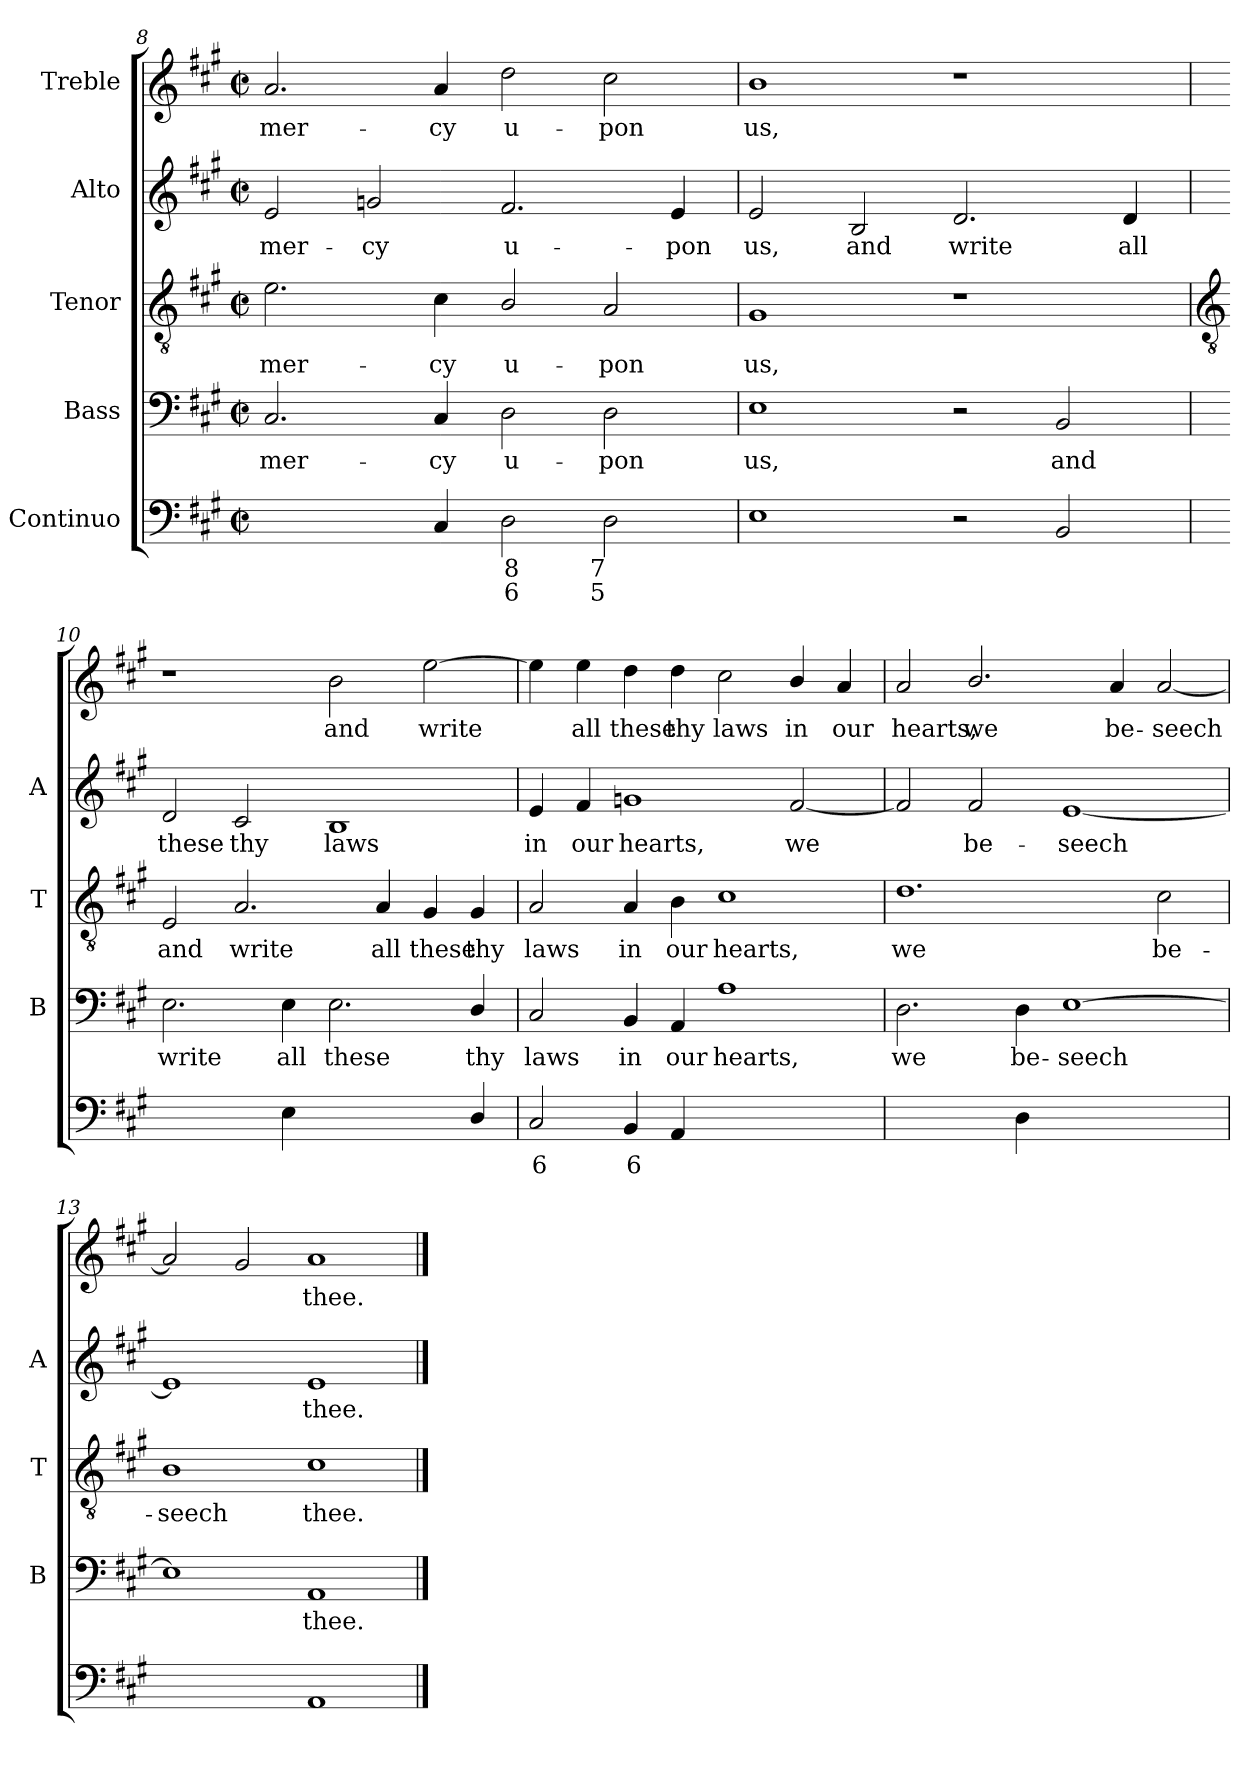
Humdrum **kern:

**kern	**text	**text	**kern	**text	**kern	**text	**kern	**text	**kern	**text
*part5	*part5	*part5	*part4	*part4	*part3	*part3	*part2	*part2	*part1	*part1
*staff5	*staff5	*staff5	*staff4	*staff4	*staff3	*staff3	*staff2	*staff2	*staff1	*staff1
*I"Continuo	*	*	*I"Bass	*	*I"Tenor	*	*I"Alto	*	*I"Treble	*
*	*	*	*I'B	*	*I'T	*	*I'A	*	*	*
*clefF4	*	*	*clefF4	*	*clefGv2	*	*clefG2	*	*clefG2	*
*k[f#c#g#]	*	*	*k[f#c#g#]	*	*k[f#c#g#]	*	*k[f#c#g#]	*	*k[f#c#g#]	*
*A:	*	*	*A:	*	*A:	*	*A:	*	*A:	*
*M4/2	*	*	*M4/2	*	*M4/2	*	*M4/2	*	*M4/2	*
*met(c|)	*	*	*met(c|)	*	*met(c|)	*	*met(c|)	*	*met(c|)	*
=8	=8	=8	=8	=8	=8	=8	=8	=8	=8	=8
!	!LO:LY:b	!	!	!LO:LY:b	!	!LO:LY:b	!	!LO:LY:b	!	!LO:LY:b
[2C#yy	6	.	2.C#	mer-	2.e	mer-	2e	mer-	2.a	mer-
!	!LO:LY:b	!LO:LY:b	!	!	!	!	!	!LO:LY:b	!	!
4C#yy]	6	5	.	.	.	.	2gn	-cy	.	.
!	!	!	!	!LO:LY:b	!	!LO:LY:b	!	!	!	!LO:LY:b
4C#	.	.	4C#	-cy	4c#	-cy	.	.	4a	-cy
!	!LO:LY:b	!LO:LY:b	!	!LO:LY:b	!	!LO:LY:b	!	!LO:LY:b	!	!LO:LY:b
2D	8	6	2D	u-	2B/	u-	2.f#	u-	2dd	u-
!	!LO:LY:b	!LO:LY:b	!	!LO:LY:b	!	!LO:LY:b	!	!	!	!LO:LY:b
2D	7	5	2D	-pon	2A	-pon	.	.	2cc#	-pon
!	!	!	!	!	!	!	!	!LO:LY:b	!	!
.	.	.	.	.	.	.	4e	-pon	.	.
=9	=9	=9	=9	=9	=9	=9	=9	=9	=9	=9
!	!	!	!	!LO:LY:b	!	!LO:LY:b	!	!LO:LY:b	!	!LO:LY:b
1E	.	.	1E	us,	1G#	us,	2e	us,	1b	us,
!	!	!	!	!	!	!	!	!LO:LY:b	!	!
.	.	.	.	.	.	.	2B	and	.	.
!	!	!	!	!	!	!	!	!LO:LY:b	!	!
2r	.	.	2r	.	1r	.	2.d	write	1r	.
!	!	!	!	!LO:LY:b	!	!	!	!	!	!
2BB	.	.	2BB	and	.	.	.	.	.	.
!	!	!	!	!	!	!	!	!LO:LY:b	!	!
.	.	.	.	.	.	.	4d	all	.	.
!!LO:LB:g=z
=10	=10	=10	=10	=10	=10	=10	=10	=10	=10	=10
*	*	*	*	*	*clefGv2	*	*	*	*	*
!	!LO:LY:b	!LO:LY:b	!	!LO:LY:b	!	!LO:LY:b	!	!LO:LY:b	!	!
[2Eyy	7	3	2.E	write	2E	and	2d	these	1r	.
!	!LO:LY:b	!LO:LY:b	!	!	!	!LO:LY:b	!	!LO:LY:b	!	!
4Eyy]	6	4	.	.	2.A	write	2c#	thy	.	.
!	!	!	!	!LO:LY:b	!	!	!	!	!	!
4E	.	.	4E	all	.	.	.	.	.	.
!	!LO:LY:b	!LO:LY:b	!	!LO:LY:b	!	!	!	!LO:LY:b	!	!LO:LY:b
[2Eyy	5	4	2.E	these	.	.	1B	laws	2b	and
!	!	!	!	!	!	!LO:LY:b	!	!	!	!
.	.	.	.	.	4A	all	.	.	.	.
!	!	!LO:LY:b	!	!	!	!LO:LY:b	!	!	!	!LO:LY:b
4Eyy]	.	3	.	.	4G#	these	.	.	[2ee	write
!	!	!	!	!LO:LY:b	!	!LO:LY:b	!	!	!	!
4D/	.	.	4D/	thy	4G#	thy	.	.	.	.
=11	=11	=11	=11	=11	=11	=11	=11	=11	=11	=11
!	!LO:LY:b	!	!	!LO:LY:b	!	!LO:LY:b	!	!LO:LY:b	!	!
2C#	6	.	2C#	laws	2A	laws	4e	in	4ee]	.
!	!	!	!	!	!	!	!	!LO:LY:b	!	!LO:LY:b
.	.	.	.	.	.	.	4f#	our	4ee	all
!	!LO:LY:b	!	!	!LO:LY:b	!	!LO:LY:b	!	!LO:LY:b	!	!LO:LY:b
4BB	6	.	4BB	in	4A	in	1gn	hearts,	4dd	these
!	!	!	!	!LO:LY:b	!	!LO:LY:b	!	!	!	!LO:LY:b
4AA	.	.	4AA	our	4B	our	.	.	4dd	thy
!	!LO:LY:b	!	!	!LO:LY:b	!	!LO:LY:b	!	!	!	!LO:LY:b
[2Ayy	7	.	1A	hearts,	1c#	hearts,	.	.	2cc#	laws
!	!LO:LY:b	!	!	!	!	!	!	!LO:LY:b	!	!LO:LY:b
2Ayy]	6	.	.	.	.	.	[2f#	we	4b/	in
!	!	!	!	!	!	!	!	!	!	!LO:LY:b
.	.	.	.	.	.	.	.	.	4a	our
=12	=12	=12	=12	=12	=12	=12	=12	=12	=12	=12
!	!LO:LY:b	!	!	!LO:LY:b	!	!LO:LY:b	!	!	!	!LO:LY:b
[2Dyy	5	.	2.D	we	1.d	we	2f#]	.	2a	hearts,
!	!LO:LY:b	!	!	!	!	!	!	!LO:LY:b	!	!LO:LY:b
4Dyy]	6	.	.	.	.	.	2f#	be-	2.b/	we
!	!	!	!	!LO:LY:b	!	!	!	!	!	!
4D	.	.	4D	be-	.	.	.	.	.	.
!	!LO:LY:b	!LO:LY:b	!	!LO:LY:b	!	!	!	!LO:LY:b	!	!
(>[2Eyy	7	3	[1E	-seech	.	.	[1e	-seech	.	.
!	!	!	!	!	!	!	!	!	!	!LO:LY:b
.	.	.	.	.	.	.	.	.	4a	be-
!	!LO:LY:b	!LO:LY:b	!	!	!	!LO:LY:b	!	!	!	!LO:LY:b
2Eyy_	6	4	.	.	2c#	be-	.	.	[2a	-seech
=13	=13	=13	=13	=13	=13	=13	=13	=13	=13	=13
!	!LO:LY:b	!LO:LY:b	!	!	!	!LO:LY:b	!	!	!	!
2Eyy_)	5	4	1E]	.	1B	-seech	1e]	.	2a]	.
!	!LO:LY:b	!	!	!	!	!	!	!	!	!
2Eyy]	3	.	.	.	.	.	.	.	2g#	.
!	!	!	!	!LO:LY:b	!	!LO:LY:b	!	!LO:LY:b	!	!LO:LY:b
1AA	.	.	1AA	thee.	1c#	thee.	1e	thee.	1a	thee.
==	==	==	==	==	==	==	==	==	==	==
*-	*-	*-	*-	*-	*-	*-	*-	*-	*-	*-
